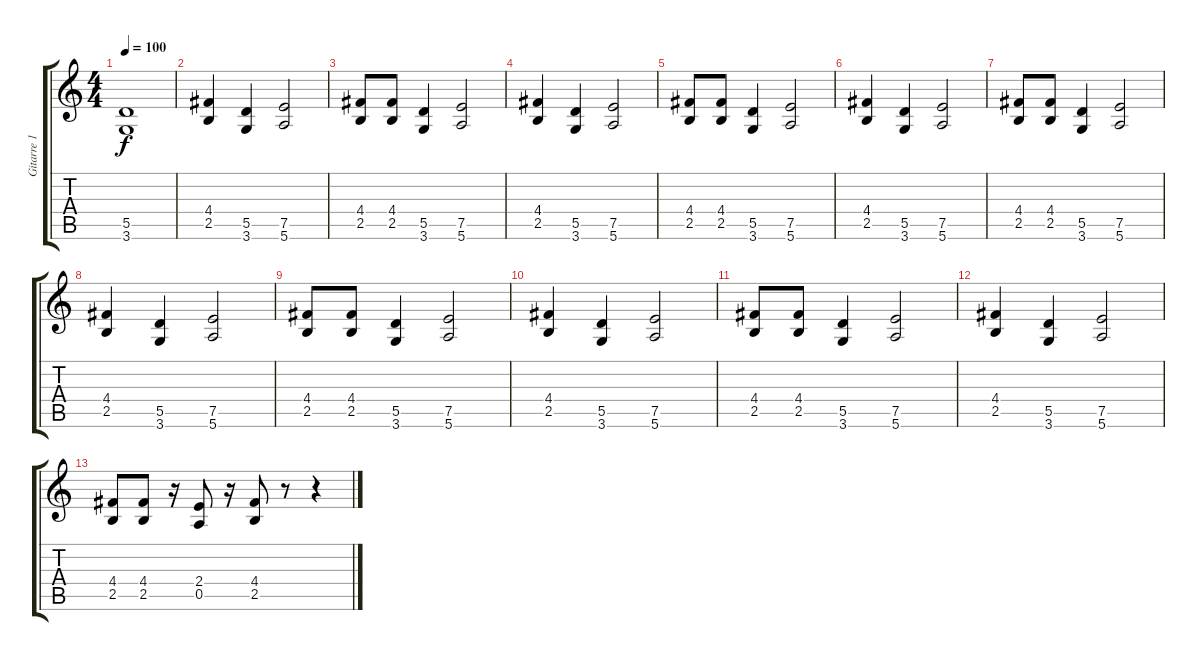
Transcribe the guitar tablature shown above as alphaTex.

\track ("Gitarre 1" "Gitarre 1") {instrument distortionguitar}
\staff {score tabs}
\tuning (E4 B3 G3 D3 A2 E2) {hide}
\ts (4 4)
\tempo 100
\clef g2
\ks c
(5.5 3.6).1{dy f} |
(4.4 2.5).4 (5.5 3.6).4 (7.5 5.6).2 |
(4.4 2.5).8 (4.4 2.5).8 (5.5 3.6).4 (7.5 5.6).2 |
(4.4 2.5).4 (5.5 3.6).4 (7.5 5.6).2 |
(4.4 2.5).8 (4.4 2.5).8 (5.5 3.6).4 (7.5 5.6).2 |
(4.4 2.5).4 (5.5 3.6).4 (7.5 5.6).2 |
(4.4 2.5).8 (4.4 2.5).8 (5.5 3.6).4 (7.5 5.6).2 |
(4.4 2.5).4 (5.5 3.6).4 (7.5 5.6).2 |
(4.4 2.5).8 (4.4 2.5).8 (5.5 3.6).4 (7.5 5.6).2 |
(4.4 2.5).4 (5.5 3.6).4 (7.5 5.6).2 |
(4.4 2.5).8 (4.4 2.5).8 (5.5 3.6).4 (7.5 5.6).2 |
(4.4 2.5).4 (5.5 3.6).4 (7.5 5.6).2 |
(4.4 2.5).8 (4.4 2.5).8 r.16 (2.4 0.5).8 r.16 (4.4 2.5).8 r.8 r.4
